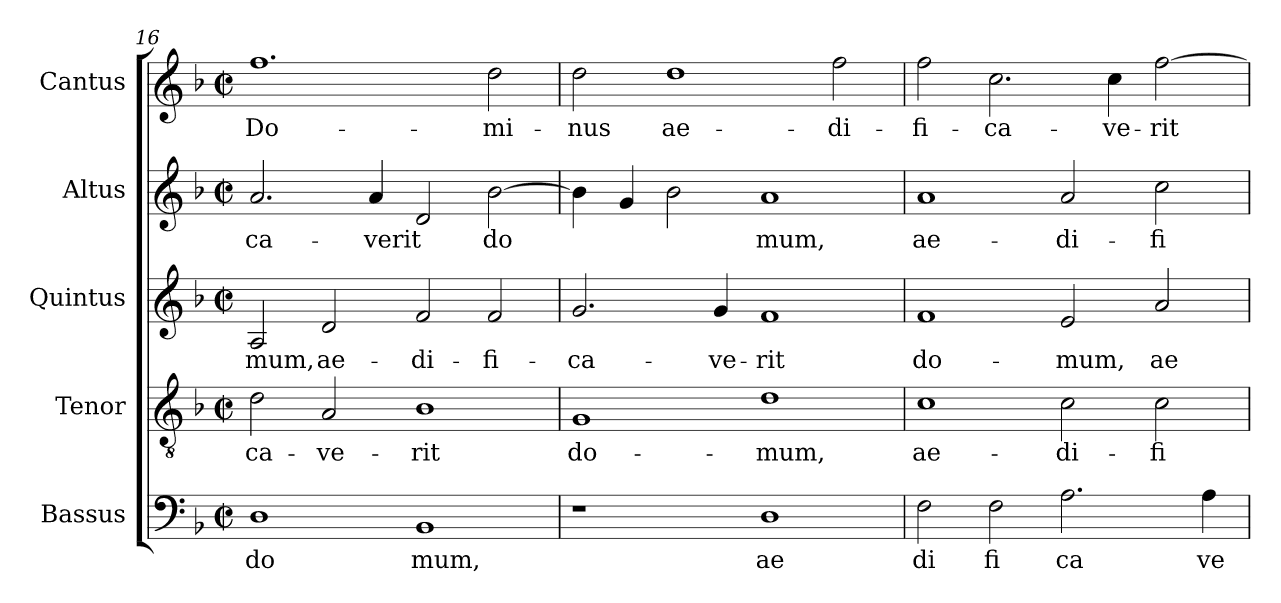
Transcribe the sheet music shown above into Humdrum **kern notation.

**kern	**text	**kern	**text	**kern	**text	**kern	**text	**kern	**text
*part5	*part5	*part4	*part4	*part3	*part3	*part2	*part2	*part1	*part1
*staff5	*staff5	*staff4	*staff4	*staff3	*staff3	*staff2	*staff2	*staff1	*staff1
*I"Bassus	*	*I"Tenor	*	*I"Quintus	*	*I"Altus	*	*I"Cantus	*
*clefF4	*	*clefGv2	*	*clefG2	*	*clefG2	*	*clefG2	*
*k[b-]	*	*k[b-]	*	*k[b-]	*	*k[b-]	*	*k[b-]	*
*F:	*	*F:	*	*F:	*	*F:	*	*F:	*
*M2/2	*	*M2/2	*	*M2/2	*	*M2/2	*	*M2/2	*
*met(c|)	*	*met(c|)	*	*met(c|)	*	*met(c|)	*	*met(c|)	*
=16	=16	=16	=16	=16	=16	=16	=16	=16	=16
!	!LO:LY:b:cj	!	!LO:LY:b:cj	!	!LO:LY:b:cj	!	!LO:LY:b:cj	!	!LO:LY:b:cj
1D	do	2d\	-ca-	2A/	-mum,	2.a/	-ca-	1.ff	Do-
!	!	!	!LO:LY:b:cj	!	!LO:LY:b:cj	!	!	!	!
.	.	2A/	-ve-	2d/	ae-	.	.	.	.
!	!	!	!	!	!	!	!LO:LY:b:cj	!	!
.	.	.	.	.	.	4a/	-verit	.	.
!	!LO:LY:b:cj	!	!LO:LY:b:cj	!	!LO:LY:b:cj	!	!LO:LY:b:cj	!	!
1BB-	mum,	1B-	-rit	2f/	-di-	2d/	.	.	.
!	!	!	!	!	!LO:LY:b:cj	!	!LO:LY:b:cj	!	!LO:LY:b:cj
.	.	.	.	2f/	-fi-	[>2b-\	do-	2dd\	-mi-
=17	=17	=17	=17	=17	=17	=17	=17	=17	=17
!	!	!	!LO:LY:b:cj	!	!LO:LY:b:cj	!	!LO:LY:b:cj	!	!LO:LY:b:cj
1r	.	1G	do-	2.g/	-ca-	4b-\]	--	2dd\	-nus
!	!	!	!	!	!	!	!LO:LY:b:cj	!	!
.	.	.	.	.	.	4g/	--	.	.
!	!	!	!	!	!	!	!LO:LY:b:cj	!	!LO:LY:b:cj
.	.	.	.	.	.	2b-\	--	1dd	ae-
!	!	!	!	!	!LO:LY:b:cj	!	!	!	!
.	.	.	.	4g/	-ve-	.	.	.	.
!	!LO:LY:b:cj	!	!LO:LY:b:cj	!	!LO:LY:b:cj	!	!LO:LY:b:cj	!	!
1D	ae	1d	-mum,	1f	-rit	1a	-mum,	.	.
!	!	!	!	!	!	!	!	!	!LO:LY:b:cj
.	.	.	.	.	.	.	.	2ff\	-di-
=18	=18	=18	=18	=18	=18	=18	=18	=18	=18
!	!LO:LY:b:cj	!	!LO:LY:b:cj	!	!LO:LY:b:cj	!	!LO:LY:b:cj	!	!LO:LY:b:cj
2F\	di	1c	ae-	1f	do-	1a	ae-	2ff\	-fi-
!	!LO:LY:b:cj	!	!	!	!	!	!	!	!LO:LY:b:cj
2F\	fi	.	.	.	.	.	.	2.cc\	-ca-
!	!LO:LY:b:cj	!	!LO:LY:b:cj	!	!LO:LY:b:cj	!	!LO:LY:b:cj	!	!
2.A\	ca	2c\	-di-	2e/	-mum,	2a/	-di-	.	.
!	!	!	!	!	!	!	!	!	!LO:LY:b:cj
.	.	.	.	.	.	.	.	4cc\	-ve-
!	!	!	!LO:LY:b:cj	!	!LO:LY:b:cj	!	!LO:LY:b:cj	!	!LO:LY:b:cj
.	.	2c\	-fi-	2a/	ae-	2cc\	-fi-	[>2ff\	-rit
!	!LO:LY:b:cj	!	!	!	!	!	!	!	!
4A\	ve	.	.	.	.	.	.	.	.
=	=	=	=	=	=	=	=	=	=
*-	*-	*-	*-	*-	*-	*-	*-	*-	*-
